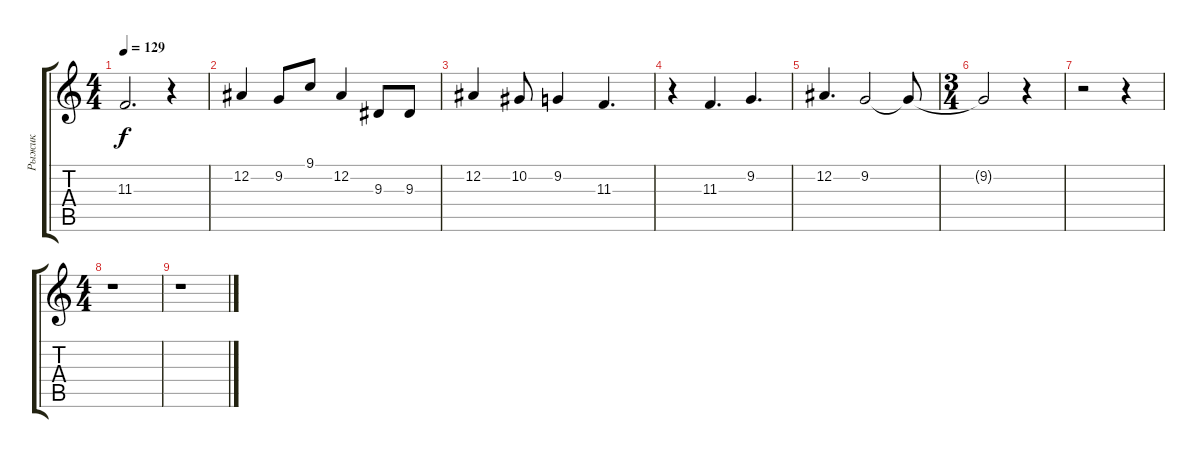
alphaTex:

\track ("Рыжик" "Рыжик") {instrument lead1square}
\staff {score tabs}
\tuning (Eb4 Bb3 Gb3 Db3 Ab2 Eb2) {hide}
\ts (4 4)
\tempo 129
\clef g2
\ks c
11.3.2{d dy f} r.4 |
12.2.4 9.2.8 9.1.8 12.2.4 9.3.8 9.3.8 |
12.2.4 10.2.8 9.2.4 11.3.4{d} |
r.4 11.3.4{d} 9.2.4{d} |
12.2.4{d} 9.2.2 9.2{t}.8 |
\ts (3 4)
9.2{t}.2 r.4 |
r.2 r.4 |
\ts (4 4)
r.1 |
r.1
